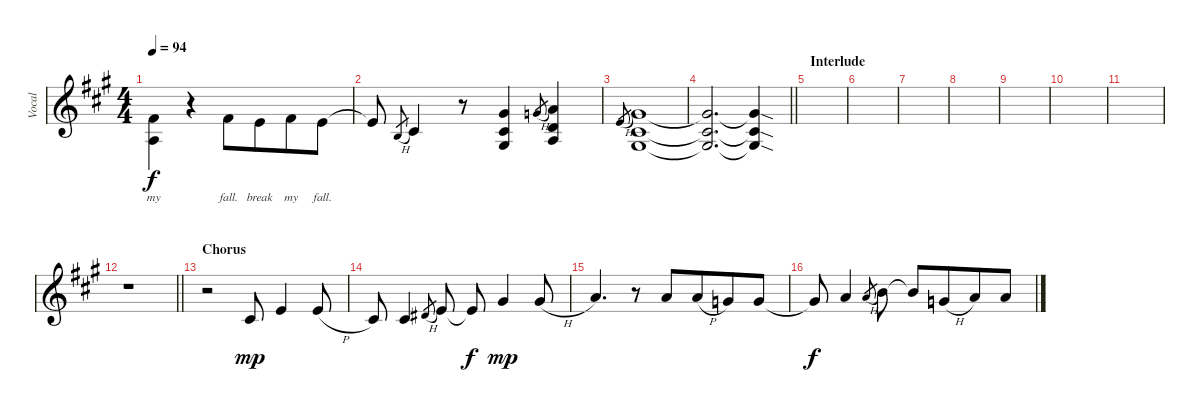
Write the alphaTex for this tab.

\track ("Vocal" "Vocal") {instrument violin}
\staff {score}
\tuning (D4 A3 F3 C3 G2 C2) {hide}
\ts (4 4)
\tempo 94
\clef g2
\ks a
(4.1 0.2).4{lyrics (0 "my") lyrics (1 "") lyrics (2 "") lyrics (3 "") lyrics (4 "") dy f beam Down} r.4 4.1.8{lyrics (0 "fall.") lyrics (1 "") lyrics (2 "") lyrics (3 "") lyrics (4 "") beam Down} 2.1.8{lyrics (0 "break") lyrics (1 "") lyrics (2 "") lyrics (3 "") lyrics (4 "") beam Down beam merge} 4.1.8{lyrics (0 "my") lyrics (1 "") lyrics (2 "") lyrics (3 "") lyrics (4 "") beam Down} 2.1.8{lyrics (0 "fall.") lyrics (1 "") lyrics (2 "") lyrics (3 "") lyrics (4 "") beam Down} |
2.1{t}.8 2.2{h}.8{gr} 4.2.4 r.8 (6.1 4.2 3.3).4 5.1{h}.8{gr} (7.1 5.2 4.3).4 |
2.1{h}.8{gr} (6.1 4.2 3.3).1 |
\barLineRight lightlight
(6.1{t} 4.2{t} 3.3{t}).2{d} (6.1{sod t} 4.2{sod t} 3.3{sod t}).4 |
\section ("" "Interlude")
|
|
|
|
|
|
|
\barLineRight lightlight
r.1 |
\section ("" "Chorus")
r.2 4.2.8{dy mp} 2.1.4 7.2{h}.8 |
4.2.8 4.2.4 1.1{h}.8{gr} 2.1.8 2.1{t}.8{dy f} 6.1.4{dy mp} 6.1{h}.8 |
7.1.4{d} r.8 7.1.8 7.1{h}.8{beam merge} 5.1.8 5.1.8 |
5.1{t}.8{dy f} 7.1.4 7.1{h}.8{gr} 9.1.8 9.1{t}.8 5.1{h}.8{beam merge} 7.1.8 7.1.8
